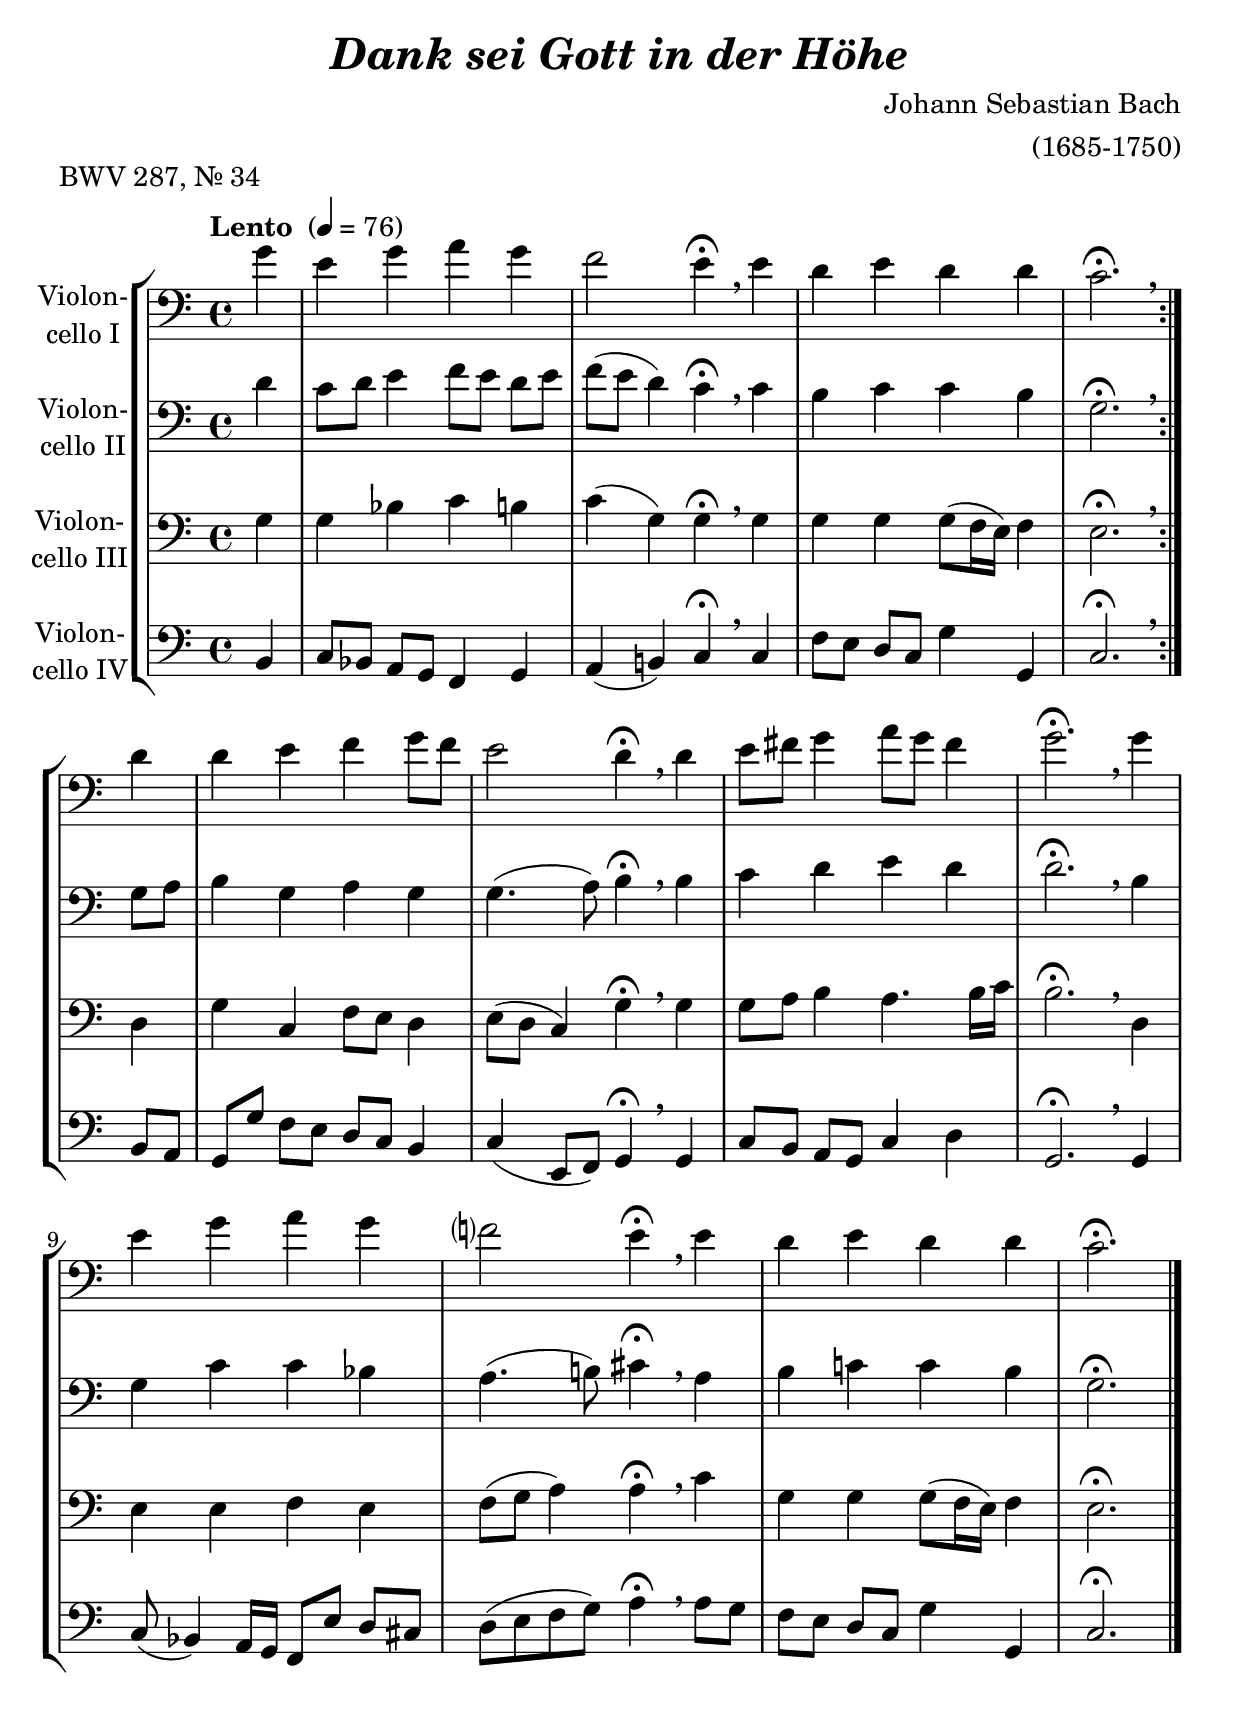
\version "2.18.2"
\include "deutsch.ly"
  
#(set-global-staff-size 24)

\header {
  title     = \markup \bold \italic "Dank sei Gott in der Höhe"
  composer  = "Johann Sebastian Bach"
  arranger  = "(1685-1750)"
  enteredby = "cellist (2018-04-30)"
  piece     = "BWV 287, Nr. 34"
}

voiceconsts = {
  \key f \major
  \time 4/4
  \clef "bass"
%  \numericTimeSignature
  \compressFullBarRests
  % Set default beaming for all staves
  \set Timing.beamExceptions = #'()
  \set Timing.baseMoment     = #(ly:make-moment 1 4)
  \set Timing.beatStructure  = #'(1 1 1 1)
  \tempo "Lento " 4=76
}

micl = "clarinet"
mifl = "flute"
miob = "oboe"
mifh = "french horn"
misx = "tenor sax"
mist = "string ensemble 1"
miba = "cello"

va = \relative c'' {
  \voiceconsts

  \repeat volta 2 {
    \partial 4 c4
    a c d c
    b2 a4\fermata  \breathe a
    g a g g
    f2.\fermata \breathe
  }

  g4
  g a b c8 b
  a2 g4\fermata \breathe g
  a8 h c4 d8 c h4
  c2.\fermata \breathe c4

  a c d c
  b?2 a4\fermata \breathe a
  g a g g
  f2.\fermata \bar "|."
}

vb = \relative c'' {
  \voiceconsts

  \repeat volta 2 {
    \partial 4 g4
    f8 g a4 b8 a g a
    b( a g4) f\fermata \breathe f
    e f f e
    c2.\fermata \breathe
  }

  c8 d
  e4 c d c
  c4.( d8) e4\fermata \breathe e
  f g a g
  g2.\fermata \breathe e4

  c f f es
  d4.( e!8) fis4\fermata \breathe d
  e f! f e
  c2.\fermata \bar "|."
}

vc = \relative c' {
  \voiceconsts

  \repeat volta 2 {
    \partial 4 c4
    c es f e
    f( c) c\fermata \breathe c
    c c c8( b16 a) b4
    a2.\fermata \breathe
  }

  g4
  c f, b8 a g4
  a8( g f4) c'\fermata \breathe c
  c8 d e4 d4. e16 f
  e2.\fermata \breathe g,4

  a a b a
  b8( c d4) d\fermata \breathe f
  c c c8( b16 a) b4
  a2.\fermata \bar "|."
}

vd = \relative c {
  \voiceconsts

  \repeat volta 2 {
    \partial 4 e4
    f8 es d c b4 c
    d( e!) f\fermata \breathe f
    b8 a g f c'4 c,
    f2.\fermata \breathe
  }

  e8 d
  c c' b a g f e4
  f( a,8 b) c4\fermata \breathe c
  f8 e d c f4 g
  c,2.\fermata \breathe c4

  f8( es4) d16 c b8 a' g fis
  g[( a b c)] d4\fermata \breathe d8 c
  b a g f c'4 c,
  f2.\fermata \bar "|."
}


music = \new StaffGroup <<
      \new Staff {
	\set Staff.midiInstrument = \miba
	\set Staff.instrumentName = \markup \center-column { "Violon-" "cello I" }
	\transpose f c { \va }
      }

      \new Staff {
	\set Staff.midiInstrument = \miba
	\set Staff.instrumentName = \markup \center-column { "Violon-" "cello II" }
	\transpose f c { \vb }
      }

      \new Staff {
	\set Staff.midiInstrument = \miba
	\set Staff.instrumentName = \markup \center-column { "Violon-" "cello III" }
	\transpose f c { \vc }
      }

      \new Staff {
	\set Staff.midiInstrument = \miba
	\set Staff.instrumentName = \markup \center-column { "Violon-" "cello IV" }
	\transpose f c { \vd }
      }
>>

\book {
  \score {
    \music
    \layout {}
  }

  \score {
    \unfoldRepeats \music

    \midi {
      \context {
        \Score
      }
    }
  }
}
